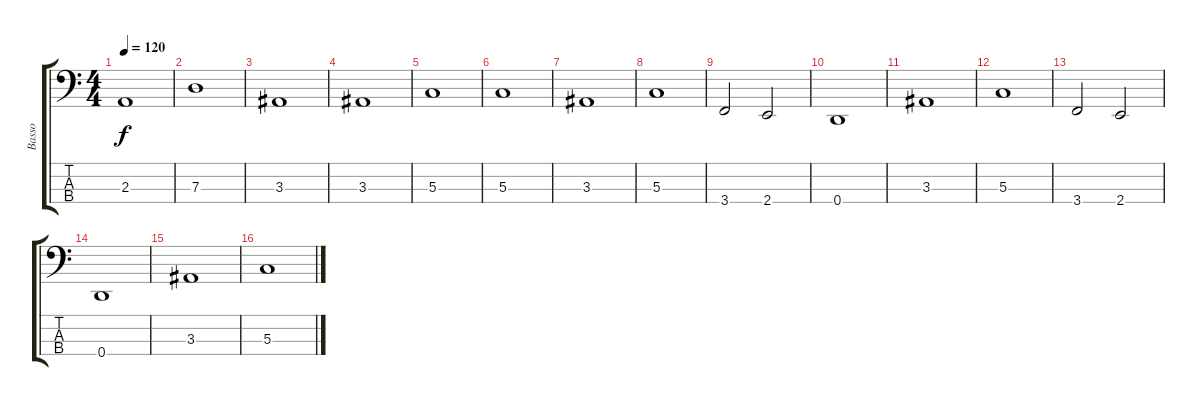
\track ("Basso" "Basso") {instrument electricbassfinger}
\staff {score tabs}
\tuning (F2 C2 G1 D1) {hide}
\ts (4 4)
\tempo 120
\clef f4
\ks c
2.3.1{dy f} |
7.3.1 |
3.3.1 |
3.3.1 |
5.3.1 |
5.3.1 |
3.3.1 |
5.3.1 |
3.4.2 2.4.2 |
0.4.1 |
3.3.1 |
5.3.1 |
3.4.2 2.4.2 |
0.4.1 |
3.3.1 |
5.3.1
